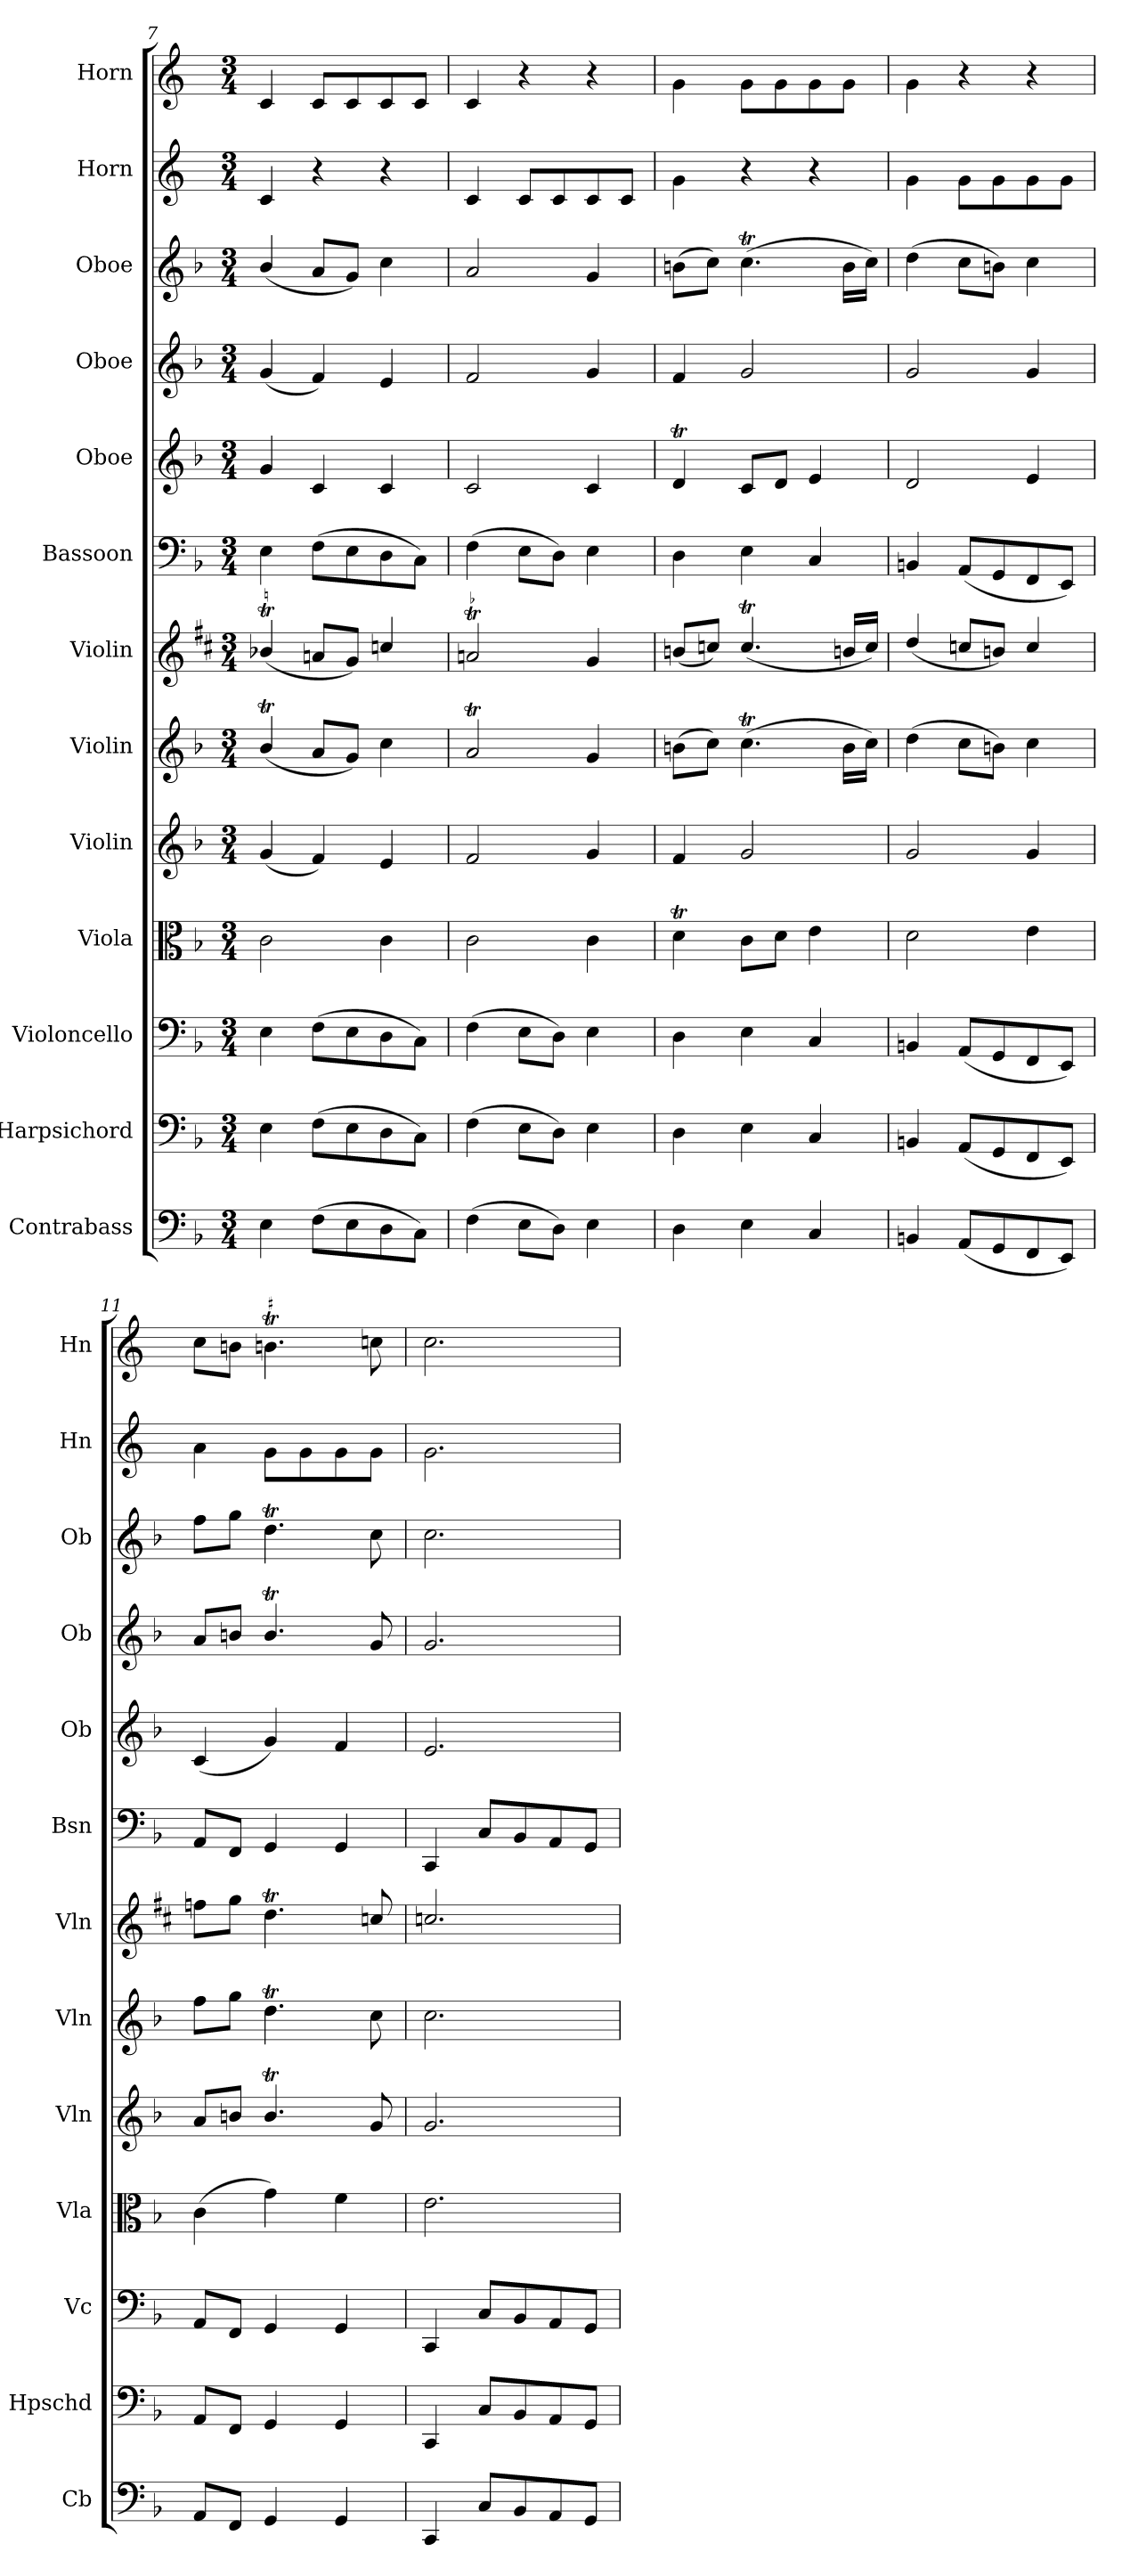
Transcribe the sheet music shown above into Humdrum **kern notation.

**kern	**kern	**kern	**kern	**kern	**kern	**kern	**kern	**kern	**kern	**kern	**kern	**kern
*part13	*part12	*part11	*part10	*part9	*part8	*part7	*part6	*part5	*part4	*part3	*part2	*part1
*staff13	*staff12	*staff11	*staff10	*staff9	*staff8	*staff7	*staff6	*staff5	*staff4	*staff3	*staff2	*staff1
*I"Contrabass	*I"Harpsichord	*I"Violoncello	*I"Viola	*I"Violin	*I"Violin	*I"Violin	*I"Bassoon	*I"Oboe	*I"Oboe	*I"Oboe	*I"Horn	*I"Horn
*I'Cb	*I'Hpschd	*I'Vc	*I'Vla	*I'Vln	*I'Vln	*I'Vln	*I'Bsn	*I'Ob	*I'Ob	*I'Ob	*I'Hn	*I'Hn
*clefF4	*clefF4	*clefF4	*clefC3	*clefG2	*clefG2	*clefG2	*clefF4	*clefG2	*clefG2	*clefG2	*clefG2	*clefG2
*ITrd7c12	*	*	*	*	*	*	*	*	*	*	*ITrd4c7	*ITrd4c7
*k[b-]	*k[b-]	*k[b-]	*k[b-]	*k[b-]	*k[b-]	*k[f#c#]	*k[b-]	*k[b-]	*k[b-]	*k[b-]	*k[b-]	*k[b-]
*F:	*F:	*F:	*F:	*F:	*F:	*D:	*F:	*F:	*F:	*F:	*F:	*F:
*M3/4	*M3/4	*M3/4	*M3/4	*M3/4	*M3/4	*M3/4	*M3/4	*M3/4	*M3/4	*M3/4	*M3/4	*M3/4
=7	=7	=7	=7	=7	=7	=7	=7	=7	=7	=7	=7	=7
4EE\	4E\	4E\	2c\	(4g/	(4b-T/	(4b-XT/	4E\	4g/	(4g/	(4b-/	4F/	4F/
(8FF\L	(8F\L	(8F\L	.	4f/)	8a/L	8an/L	(8F\L	4c/	4f/)	8a/L	4r	8F/L
8EE\	8E\	8E\	.	.	8g/J)	8g/J)	8E\	.	.	8g/J)	.	8F/
8DD\	8D\	8D\	4c\	4e/	4cc\	4ccn/	8D\	4c/	4e/	4cc\	4r	8F/
8CC\J)	8C\J)	8C\J)	.	.	.	.	8C\J)	.	.	.	.	8F/J
=8	=8	=8	=8	=8	=8	=8	=8	=8	=8	=8	=8	=8
!	!	!	!	!	!	!LO:TR:acc=-	!	!	!	!	!	!
(4FF\	(4F\	(4F\	2c\	2f/	2at/	2ant/	(4F\	2c/	2f/	2a/	4F/	4F/
8EE\L	8E\L	8E\L	.	.	.	.	8E\L	.	.	.	8F/L	4r
8DD\J)	8D\J)	8D\J)	.	.	.	.	8D\J)	.	.	.	8F/	.
4EE\	4E\	4E\	4c\	4g/	4g/	4g/	4E\	4c/	4g/	4g/	8F/	4r
.	.	.	.	.	.	.	.	.	.	.	8F/J	.
=9	=9	=9	=9	=9	=9	=9	=9	=9	=9	=9	=9	=9
4DD\	4D\	4D\	4dT\	4f/	(8bn\L	(8bn/L	4D\	4dT/	4f/	(8bn\L	4c\	4c\
.	.	.	.	.	8cc\J)	8ccn/J)	.	.	.	8cc\J)	.	.
4EE\	4E\	4E\	8c\L	2g/	(4.ccT\	(4.ccT/	4E\	8c/L	2g/	(4.ccT\	4r	8c\L
.	.	.	8d\J	.	.	.	.	8d/J	.	.	.	8c\
4CC/	4C/	4C/	4e\	.	.	.	4C/	4e/	.	.	4r	8c\
.	.	.	.	.	16b\LL	16bn/LL	.	.	.	16b\LL	.	8c\J
.	.	.	.	.	16cc\JJ)	16cc/JJ)	.	.	.	16cc\JJ)	.	.
=10	=10	=10	=10	=10	=10	=10	=10	=10	=10	=10	=10	=10
4BBBn/	4BBn/	4BBn/	2d\	2g/	(4dd\	(4dd/	4BBn/	2d/	2g/	(4dd\	4c\	4c\
(8AAA/L	(8AA/L	(8AA/L	.	.	8cc\L	8ccn/L	(8AA/L	.	.	8cc\L	8c\L	4r
8GGG/	8GG/	8GG/	.	.	8bn\J)	8bn/J)	8GG/	.	.	8bn\J)	8c\	.
8FFF/	8FF/	8FF/	4e\	4g/	4cc\	4cc/	8FF/	4e/	4g/	4cc\	8c\	4r
8EEE/J)	8EE/J)	8EE/J)	.	.	.	.	8EE/J)	.	.	.	8c\J	.
=11	=11	=11	=11	=11	=11	=11	=11	=11	=11	=11	=11	=11
8AAA/L	8AA/L	8AA/L	(4c\	8a/L	8ff\L	8ffn\L	8AA/L	(4c/	8a/L	8ff\L	4d\	8f\L
8FFF/J	8FF/J	8FF/J	.	8bn/J	8gg\J	8gg\J	8FF/J	.	8bn/J	8gg\J	.	8en\J
4GGG/	4GG/	4GG/	4g\)	4.bt/	4.ddT\	4.ddT\	4GG/	4g/)	4.bt/	4.ddT\	8c\L	4.enT\
.	.	.	.	.	.	.	.	.	.	.	8c\	.
4GGG/	4GG/	4GG/	4f\	.	.	.	4GG/	4f/	.	.	8c\	.
.	.	.	.	8g/	8cc\	8ccn/	.	.	8g/	8cc\	8c\J	8f\
=12	=12	=12	=12	=12	=12	=12	=12	=12	=12	=12	=12	=12
4CCC/	4CC/	4CC/	2.e\	2.g/	2.cc\	2.ccn/	4CC/	2.e/	2.g/	2.cc\	2.c\	2.f\
8CC/L	8C/L	8C/L	.	.	.	.	8C/L	.	.	.	.	.
8BBB-/	8BB-/	8BB-/	.	.	.	.	8BB-/	.	.	.	.	.
8AAA/	8AA/	8AA/	.	.	.	.	8AA/	.	.	.	.	.
8GGG/J	8GG/J	8GG/J	.	.	.	.	8GG/J	.	.	.	.	.
=	=	=	=	=	=	=	=	=	=	=	=	=
*-	*-	*-	*-	*-	*-	*-	*-	*-	*-	*-	*-	*-
